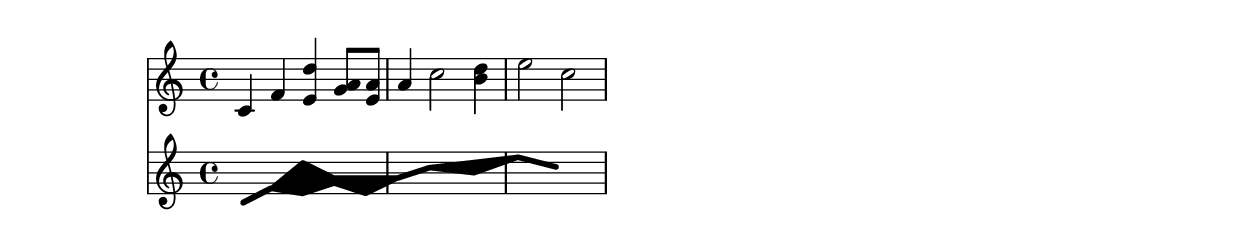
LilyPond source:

%% Do not edit this file; it is automatically
%% generated from LSR http://lsr.dsi.unimi.it
%% This file is in the public domain.
\version "2.13.10"

\header {
  lsrtags = "simultaneous-notes, chords, keyboards"

%% Translation of GIT committish: 4385ed4cc738e164a95798862580b4b86703356f
  texidoces = "
Los «clusters» o racimos son un mecanismo para indicar la
interpretación de un ámbito de notas al mismo tiempo.

"
  doctitlees = "Clusters («racimos»)"

  texidoc = "
Clusters are a device to denote that a complete range of notes is to be
played.

"
  doctitle = "Clusters"
} % begin verbatim

fragment = \relative c' {
  c4 f <e d'>4
  <g a>8 <e a> a4 c2 <d b>4
  e2 c
}

<<
  \new Staff \fragment
  \new Staff \makeClusters \fragment
>>

